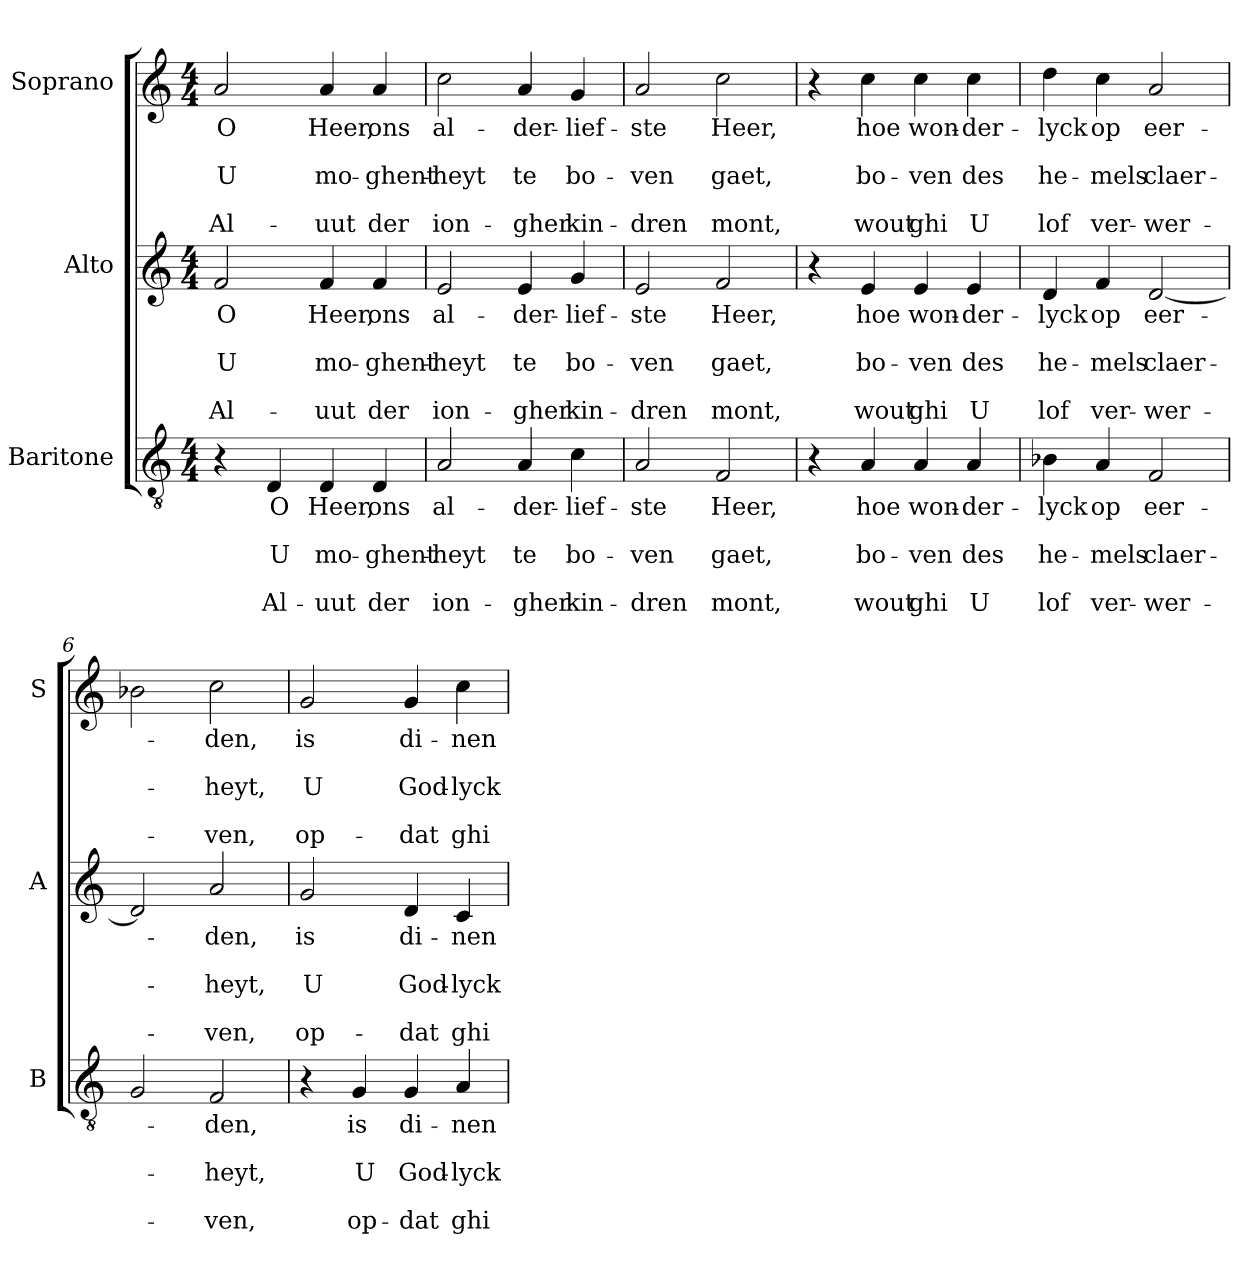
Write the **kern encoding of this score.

**kern	**text	**text	**text	**text	**text	**kern	**text	**text	**text	**text	**text	**kern	**text	**text	**text	**text	**text
*part3	*part3	*part3	*part3	*part3	*part3	*part2	*part2	*part2	*part2	*part2	*part2	*part1	*part1	*part1	*part1	*part1	*part1
*staff3	*staff3	*staff3	*staff3	*staff3	*staff3	*staff2	*staff2	*staff2	*staff2	*staff2	*staff2	*staff1	*staff1	*staff1	*staff1	*staff1	*staff1
*I"Baritone	*	*	*	*	*	*I"Alto	*	*	*	*	*	*I"Soprano	*	*	*	*	*
*I'B	*	*	*	*	*	*I'A	*	*	*	*	*	*I'S	*	*	*	*	*
*clefGv2	*	*	*	*	*	*clefG2	*	*	*	*	*	*clefG2	*	*	*	*	*
*k[]	*	*	*	*	*	*k[]	*	*	*	*	*	*k[]	*	*	*	*	*
*C:	*	*	*	*	*	*C:	*	*	*	*	*	*C:	*	*	*	*	*
*M4/4	*	*	*	*	*	*M4/4	*	*	*	*	*	*M4/4	*	*	*	*	*
=1	=1	=1	=1	=1	=1	=1	=1	=1	=1	=1	=1	=1	=1	=1	=1	=1	=1
!	!	!	!	!	!	!	!LO:LY:b	!	!LO:LY:b	!	!LO:LY:b	!	!LO:LY:b	!	!LO:LY:b	!	!LO:LY:b
4r	.	.	.	.	.	2f/	O	.	U	.	Al-	2a/	O	.	U	.	Al-
!	!LO:LY:b	!	!LO:LY:b	!	!LO:LY:b	!	!	!	!	!	!	!	!	!	!	!	!
4D/	O	.	U	.	Al-	.	.	.	.	.	.	.	.	.	.	.	.
!	!LO:LY:b	!	!LO:LY:b	!	!LO:LY:b	!	!LO:LY:b	!	!LO:LY:b	!	!LO:LY:b	!	!LO:LY:b	!	!LO:LY:b	!	!LO:LY:b
4D/	Heer,	.	mo-	.	-uut	4f/	Heer,	.	mo-	.	-uut	4a/	Heer,	.	mo-	.	-uut
!	!LO:LY:b	!	!LO:LY:b	!	!LO:LY:b	!	!LO:LY:b	!	!LO:LY:b	!	!LO:LY:b	!	!LO:LY:b	!	!LO:LY:b	!	!LO:LY:b
4D/	ons	.	-ghent-	.	der	4f/	ons	.	-ghent-	.	der	4a/	ons	.	-ghent-	.	der
=2	=2	=2	=2	=2	=2	=2	=2	=2	=2	=2	=2	=2	=2	=2	=2	=2	=2
!	!LO:LY:b	!	!LO:LY:b	!	!LO:LY:b	!	!LO:LY:b	!	!LO:LY:b	!	!LO:LY:b	!	!LO:LY:b	!	!LO:LY:b	!	!LO:LY:b
2A/	al-	.	-heyt	.	ion-	2e/	al-	.	-heyt	.	ion-	2cc\	al-	.	-heyt	.	ion-
!	!LO:LY:b	!	!LO:LY:b	!	!LO:LY:b	!	!LO:LY:b	!	!LO:LY:b	!	!LO:LY:b	!	!LO:LY:b	!	!LO:LY:b	!	!LO:LY:b
4A/	-der-	.	te	.	-gher	4e/	-der-	.	te	.	-gher	4a/	-der-	.	te	.	-gher
!	!LO:LY:b	!	!LO:LY:b	!	!LO:LY:b	!	!LO:LY:b	!	!LO:LY:b	!	!LO:LY:b	!	!LO:LY:b	!	!LO:LY:b	!	!LO:LY:b
4c\	-lief-	.	bo-	.	kin-	4g/	-lief-	.	bo-	.	kin-	4g/	-lief-	.	bo-	.	kin-
=3	=3	=3	=3	=3	=3	=3	=3	=3	=3	=3	=3	=3	=3	=3	=3	=3	=3
!	!LO:LY:b	!	!LO:LY:b	!	!LO:LY:b	!	!LO:LY:b	!	!LO:LY:b	!	!LO:LY:b	!	!LO:LY:b	!	!LO:LY:b	!	!LO:LY:b
2A/	-ste	.	-ven	.	-dren	2e/	-ste	.	-ven	.	-dren	2a/	-ste	.	-ven	.	-dren
!	!LO:LY:b	!	!LO:LY:b	!	!LO:LY:b	!	!LO:LY:b	!	!LO:LY:b	!	!LO:LY:b	!	!LO:LY:b	!	!LO:LY:b	!	!LO:LY:b
2F/	Heer,	.	gaet,	.	mont,	2f/	Heer,	.	gaet,	.	mont,	2cc\	Heer,	.	gaet,	.	mont,
=4	=4	=4	=4	=4	=4	=4	=4	=4	=4	=4	=4	=4	=4	=4	=4	=4	=4
4r	.	.	.	.	.	4r	.	.	.	.	.	4r	.	.	.	.	.
!	!LO:LY:b	!	!LO:LY:b	!	!LO:LY:b	!	!LO:LY:b	!	!LO:LY:b	!	!LO:LY:b	!	!LO:LY:b	!	!LO:LY:b	!	!LO:LY:b
4A/	hoe	.	bo-	.	wout	4e/	hoe	.	bo-	.	wout	4cc\	hoe	.	bo-	.	wout
!	!LO:LY:b	!	!LO:LY:b	!	!LO:LY:b	!	!LO:LY:b	!	!LO:LY:b	!	!LO:LY:b	!	!LO:LY:b	!	!LO:LY:b	!	!LO:LY:b
4A/	won-	.	-ven	.	ghi	4e/	won-	.	-ven	.	ghi	4cc\	won-	.	-ven	.	ghi
!	!LO:LY:b	!	!LO:LY:b	!	!LO:LY:b	!	!LO:LY:b	!	!LO:LY:b	!	!LO:LY:b	!	!LO:LY:b	!	!LO:LY:b	!	!LO:LY:b
4A/	-der-	.	des	.	U	4e/	-der-	.	des	.	U	4cc\	-der-	.	des	.	U
!!LO:LB:g=z
=5	=5	=5	=5	=5	=5	=5	=5	=5	=5	=5	=5	=5	=5	=5	=5	=5	=5
!	!LO:LY:b	!	!LO:LY:b	!	!LO:LY:b	!	!LO:LY:b	!	!LO:LY:b	!	!LO:LY:b	!	!LO:LY:b	!	!LO:LY:b	!	!LO:LY:b
4B-X\	-lyck	.	he-	.	lof	4d/	-lyck	.	he-	.	lof	4dd\	-lyck	.	he-	.	lof
!	!LO:LY:b	!	!LO:LY:b	!	!LO:LY:b	!	!LO:LY:b	!	!LO:LY:b	!	!LO:LY:b	!	!LO:LY:b	!	!LO:LY:b	!	!LO:LY:b
4A/	op	.	-mels	.	ver-	4f/	op	.	-mels	.	ver-	4cc\	op	.	-mels	.	ver-
!	!LO:LY:b	!	!LO:LY:b	!	!LO:LY:b	!	!LO:LY:b	!	!LO:LY:b	!	!LO:LY:b	!	!LO:LY:b	!	!LO:LY:b	!	!LO:LY:b
2F/	eer-	.	claer-	.	-wer-	[2d/	eer-	.	claer-	.	-wer-	2a/	eer-	.	claer-	.	-wer-
=6	=6	=6	=6	=6	=6	=6	=6	=6	=6	=6	=6	=6	=6	=6	=6	=6	=6
2G/	.	.	.	.	.	2d/]	.	.	.	.	.	2b-X\	.	.	.	.	.
!	!LO:LY:b	!	!LO:LY:b	!	!LO:LY:b	!	!LO:LY:b	!	!LO:LY:b	!	!LO:LY:b	!	!LO:LY:b	!	!LO:LY:b	!	!LO:LY:b
2F/	-den,	.	-heyt,	.	-ven,	2a/	-den,	.	-heyt,	.	-ven,	2cc\	-den,	.	-heyt,	.	-ven,
=7	=7	=7	=7	=7	=7	=7	=7	=7	=7	=7	=7	=7	=7	=7	=7	=7	=7
!	!	!	!	!	!	!	!LO:LY:b	!	!LO:LY:b	!	!LO:LY:b	!	!LO:LY:b	!	!LO:LY:b	!	!LO:LY:b
4r	.	.	.	.	.	2g/	is	.	U	.	op-	2g/	is	.	U	.	op-
!	!LO:LY:b	!	!LO:LY:b	!	!LO:LY:b	!	!	!	!	!	!	!	!	!	!	!	!
4G/	is	.	U	.	op-	.	.	.	.	.	.	.	.	.	.	.	.
!	!LO:LY:b	!	!LO:LY:b	!	!LO:LY:b	!	!LO:LY:b	!	!LO:LY:b	!	!LO:LY:b	!	!LO:LY:b	!	!LO:LY:b	!	!LO:LY:b
4G/	di-	.	God-	.	-dat	4d/	di-	.	God-	.	-dat	4g/	di-	.	God-	.	-dat
!	!LO:LY:b	!	!LO:LY:b	!	!LO:LY:b	!	!LO:LY:b	!	!LO:LY:b	!	!LO:LY:b	!	!LO:LY:b	!	!LO:LY:b	!	!LO:LY:b
4A/	-nen	.	-lyck	.	ghi	4c/	-nen	.	-lyck	.	ghi	4cc\	-nen	.	-lyck	.	ghi
=	=	=	=	=	=	=	=	=	=	=	=	=	=	=	=	=	=
*-	*-	*-	*-	*-	*-	*-	*-	*-	*-	*-	*-	*-	*-	*-	*-	*-	*-
